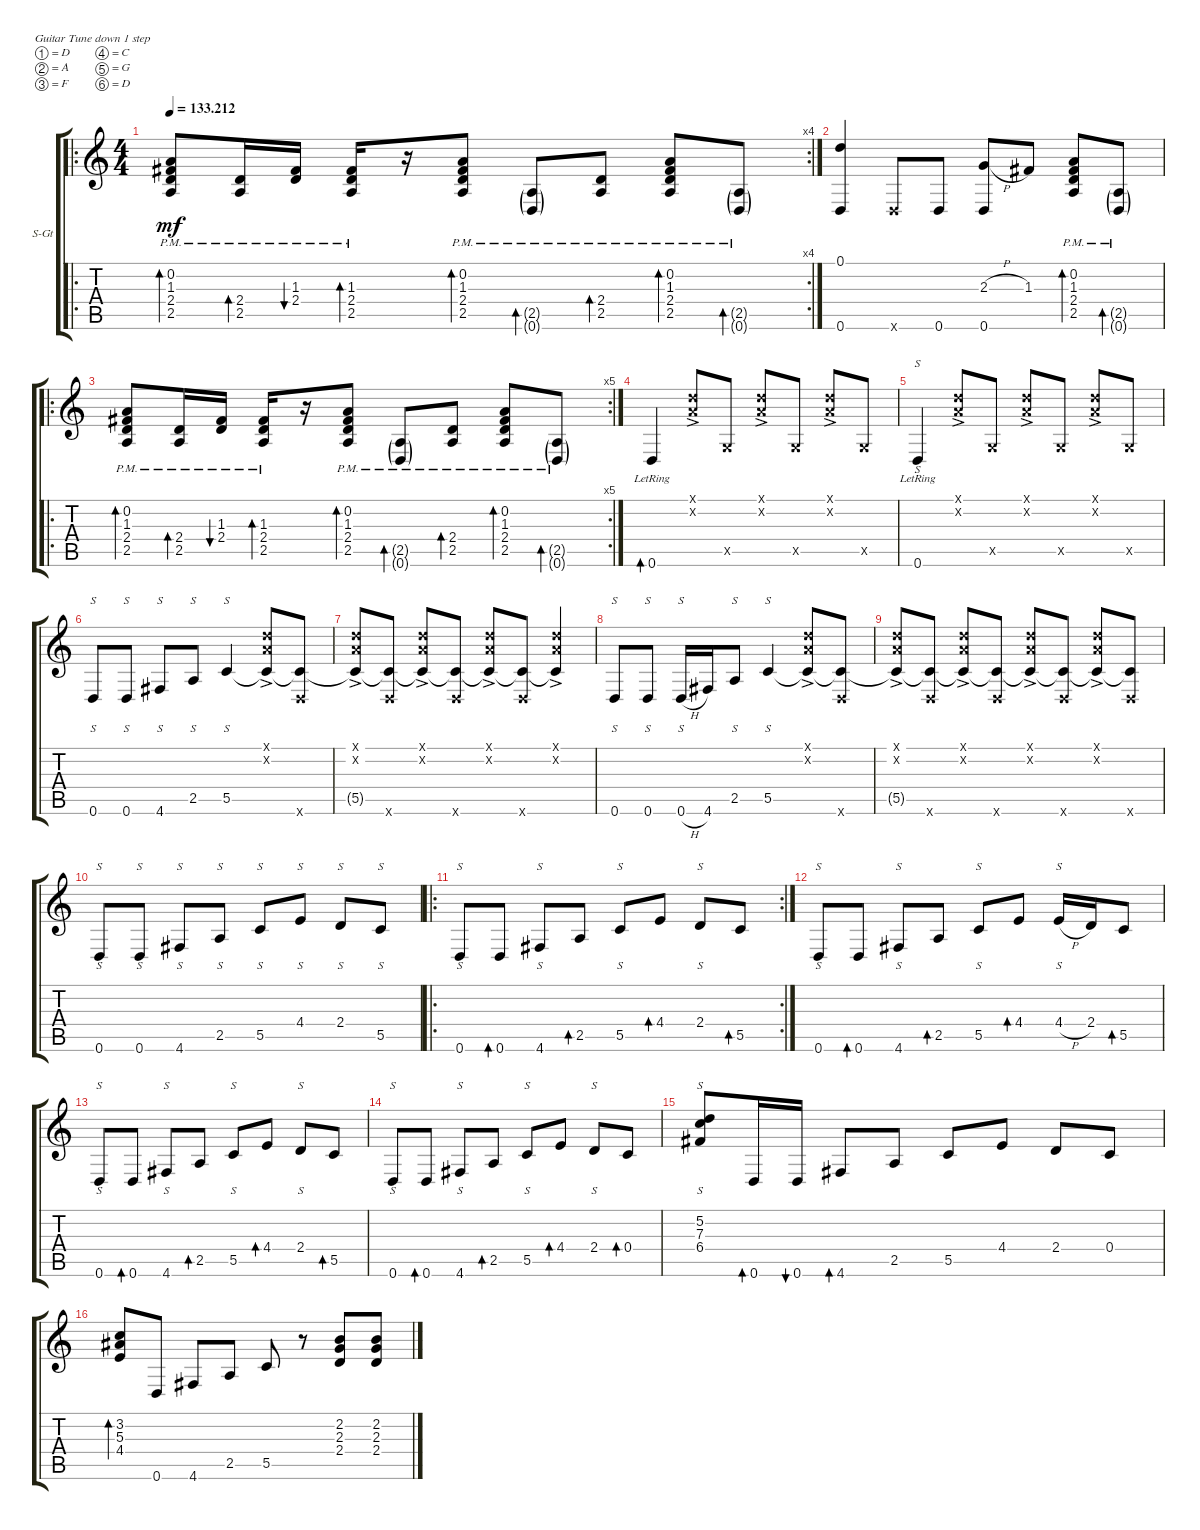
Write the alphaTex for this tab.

\defaultSystemsLayout 4
\bracketExtendMode groupsimilarinstruments
\firstSystemTrackNameOrientation horizontal
\otherSystemsTrackNameOrientation horizontal
\track ("Steel Guitar" "S-Gt") {instrument acousticguitarsteel}
\staff {score tabs}
\tuning (D4 A3 F3 C3 G2 D2)
\ro
\rc 4
\ts (4 4)
\tempo
133.212
\accidentals auto
\clef g2
\ottava regular
\simile none
\ks c
(0.2{pm} 1.3{pm} 2.4{pm} 2.5{pm}).8{bd 30 dy mf} (2.5{pm} 2.4{pm}).16{bd 30} (1.3{pm} 2.4{pm}).16{bu 30} (2.5{pm} 2.4{pm} 1.3{pm}).16{bd 30} r.16 (0.2{pm} 1.3{pm} 2.4{pm} 2.5{pm}).8{bd 30} (0.6{g pm} 2.5{g pm}).8{bd 30} (2.5{pm} 2.4{pm}).8{bd 30} (2.5{pm} 2.4{pm} 1.3{pm} 0.2{pm}).8{bd 30} (0.6{g pm} 2.5{g pm}).8{bd 30} |
(0.6 0.1).4 0.6{x}.8 0.6.8 (0.6 2.3{h}).8 1.3.8 (2.5{pm} 2.4{pm} 1.3{pm} 0.2{pm}).8{bd 30} (0.6{g pm} 2.5{g pm}).8{bd 30} |
\ro
\rc 5
(0.2{pm} 1.3{pm} 2.4{pm} 2.5{pm}).8{bd 30} (2.5{pm} 2.4{pm}).16{bd 30} (1.3{pm} 2.4{pm}).16{bu 30} (2.5{pm} 2.4{pm} 1.3{pm}).16{bd 30} r.16 (0.2{pm} 1.3{pm} 2.4{pm} 2.5{pm}).8{bd 30} (0.6{g pm} 2.5{g pm}).8{bd 30} (2.5{pm} 2.4{pm}).8{bd 30} (2.5{pm} 2.4{pm} 1.3{pm} 0.2{pm}).8{bd 30} (0.6{g pm} 2.5{g pm}).8{bd 30} |
0.6{lr}.4{bd 30} (0.1{ac x} 0.2{ac x}).8 0.5{x}.8 (0.1{ac x} 0.2{ac x}).8 0.5{x}.8 (0.1{ac x} 0.2{ac x}).8 0.5{x}.8 |
0.6{lr}.4{s} (0.1{ac x} 0.2{ac x}).8 0.5{x}.8 (0.1{ac x} 0.2{ac x}).8 0.5{x}.8 (0.1{ac x} 0.2{ac x}).8 0.5{x}.8 |
0.6.8{s} 0.6.8{s} 4.6.8{s} 2.5.8{s} 5.5.4{s} (0.1{ac x} 0.2{ac x} 5.5{t}).8 (0.6{x} 5.5{t}).8 |
(0.2{ac x} 0.1{ac x} 5.5{t}).8 (0.6{x} 5.5{t}).8 (0.2{ac x} 0.1{ac x} 5.5{t}).8 (0.6{x} 5.5{t}).8 (0.2{ac x} 0.1{ac x} 5.5{t}).8 (0.6{x} 5.5{t}).8 (0.2{ac x} 0.1{ac x} 5.5{t}).4 |
0.6.8{s} 0.6.8{s} 0.6{h}.16{s} 4.6.16 2.5.8{s} 5.5.4{s} (0.1{ac x} 0.2{ac x} 5.5{t}).8 (0.6{x} 5.5{t}).8 |
(0.2{ac x} 0.1{ac x} 5.5{t}).8 (0.6{x} 5.5{t}).8 (0.2{ac x} 0.1{ac x} 5.5{t}).8 (0.6{x} 5.5{t}).8 (0.2{ac x} 0.1{ac x} 5.5{t}).8 (0.6{x} 5.5{t}).8 (0.2{ac x} 0.1{ac x} 5.5{t}).8 (0.6{x} 5.5{t}).8 |
0.6.8{s} 0.6.8{s} 4.6.8{s} 2.5.8{s} 5.5.8{s} 4.4.8{s} 2.4.8{s} 5.5.8{s} |
\ro
\rc 2
0.6.8{s} 0.6.8{bd 30} 4.6.8{s} 2.5.8{bd 30} 5.5.8{s} 4.4.8{bd 30} 2.4.8{s} 5.5.8{bd 30} |
0.6.8{s} 0.6.8{bd 30} 4.6.8{s} 2.5.8{bd 30} 5.5.8{s} 4.4.8{bd 30} 4.4{h}.16{s} 2.4.16 5.5.8{bd 30} |
0.6.8{s} 0.6.8{bd 30} 4.6.8{s} 2.5.8{bd 30} 5.5.8{s} 4.4.8{bd 30} 2.4.8{s} 5.5.8{bd 30} |
0.6.8{s} 0.6.8{bd 30} 4.6.8{s} 2.5.8{bd 30} 5.5.8{s} 4.4.8{bd 30} 2.4.8{s} 0.4.8{bd 30} |
(6.4 7.3 5.2).8{s} 0.6.16{bd 30} 0.6.16{bu 30} 4.6.8{bd 30} 2.5.8 5.5.8 4.4.8 2.4.8 0.4.8 |
(4.4 5.3 3.2).8{bd 72} 0.6.8 4.6.8 2.5.8 5.5.8 r.8 (2.4 2.3 2.2).8 (2.2 2.3 2.4).8
